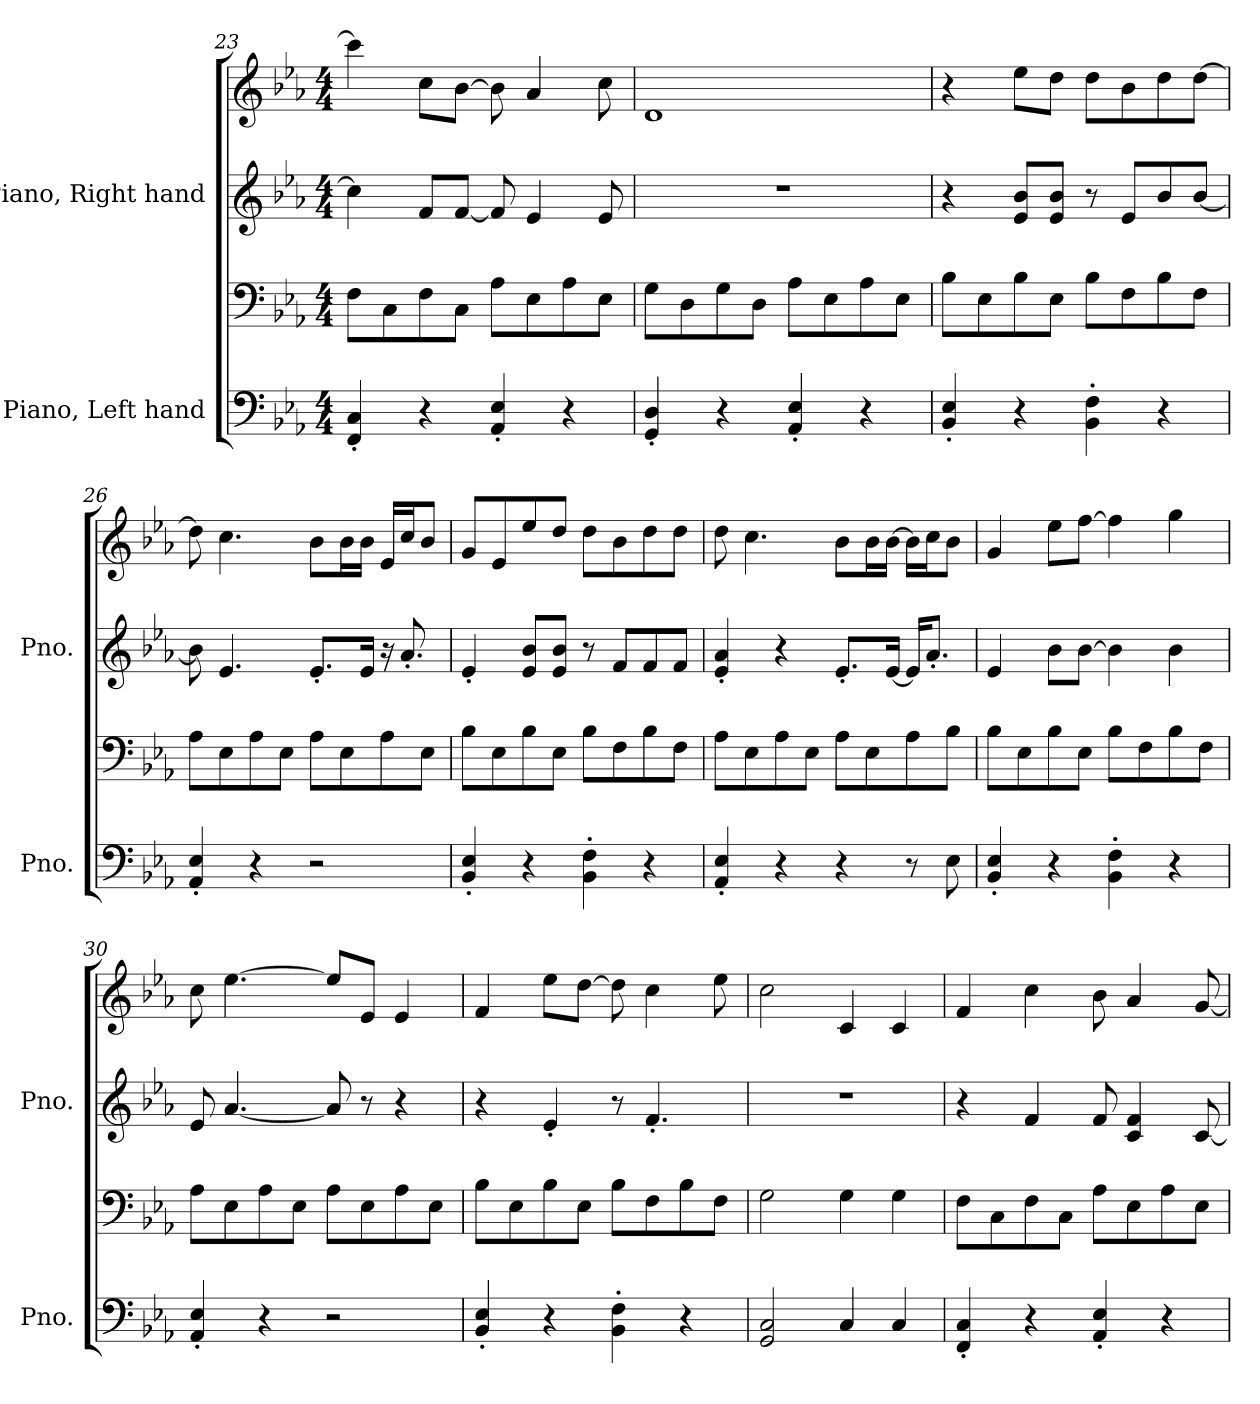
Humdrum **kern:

**kern	**kern	**kern	**kern
*part2	*part2	*part1	*part1
*staff4	*staff3	*staff2	*staff1
*I"Piano, Left hand	*	*I"Piano, Right hand	*
*I'Pno.	*	*I'Pno.	*
*clefF4	*clefF4	*clefG2	*clefG2
*k[b-e-a-]	*k[b-e-a-]	*k[b-e-a-]	*k[b-e-a-]
*M4/4	*M4/4	*M4/4	*M4/4
=23	=23	=23	=23
4FF/' 4C/'	8F\L	4cc\]	4ccc\]
.	8C\	.	.
4r	8F\	8f/L	8cc\L
.	8C\J	[8f/J	[8b-\J
4AA-/' 4E-/'	8A-\L	8f/]	8b-\]
.	8E-\	4e-/	4a-/
4r	8A-\	.	.
.	8E-\J	8e-/	8cc\
=24	=24	=24	=24
4GG/' 4D/'	8G\L	1r	1d
.	8D\	.	.
4r	8G\	.	.
.	8D\J	.	.
4AA-/' 4E-/'	8A-\L	.	.
.	8E-\	.	.
4r	8A-\	.	.
.	8E-\J	.	.
=25	=25	=25	=25
4BB-/' 4E-/'	8B-\L	4r	4r
.	8E-\	.	.
4r	8B-\	8e-/ 8b-/L	8ee-\L
.	8E-\J	8e-/ 8b-/J	8dd\J
4BB-\' 4F\'	8B-\L	8r	8dd\L
.	8F\	8e-/L	8b-\
4r	8B-\	8b-/	8dd\
.	8F\J	[8b-/J	[8dd\J
!!LO:PB:g=z
=26	=26	=26	=26
4AA-/' 4E-/'	8A-\L	8b-\]	8dd\]
.	8E-\	4.e-/	4.cc\
4r	8A-\	.	.
.	8E-\J	.	.
2r	8A-\L	8.e-'/L	8b-\L
.	8E-\	.	16b-\L
.	.	16e-/Jk	16b-\JJ
.	8A-\	16r	16e-/LL
.	.	8.a-'/	16cc/J
.	8E-\J	.	8b-/J
=27	=27	=27	=27
4BB-/' 4E-/'	8B-\L	4e-'/	8g/L
.	8E-\	.	8e-/
4r	8B-\	8e-/ 8b-/L	8ee-/
.	8E-\J	8e-/ 8b-/J	8dd/J
4BB-\' 4F\'	8B-\L	8r	8dd\L
.	8F\	8f/L	8b-\
4r	8B-\	8f/	8dd\
.	8F\J	8f/J	8dd\J
=28	=28	=28	=28
4AA-/' 4E-/'	8A-\L	4e-/' 4a-/'	8dd\
.	8E-\	.	4.cc\
4r	8A-\	4r	.
.	8E-\J	.	.
4r	8A-\L	8.e-'/L	8b-\L
.	8E-\	.	16b-\L
.	.	[16e-/Jk	[16b-\JJ
8r	8A-\	16e-/KL]	16b-\LL]
.	.	8.a-'/J	16cc\J
8E-\	8B-\J	.	8b-\J
=29	=29	=29	=29
4BB-/' 4E-/'	8B-\L	4e-/	4g/
.	8E-\	.	.
4r	8B-\	8b-\L	8ee-\L
.	8E-\J	[8b-\J	[8ff\J
4BB-\' 4F\'	8B-\L	4b-\]	4ff\]
.	8F\	.	.
4r	8B-\	4b-\	4gg\
.	8F\J	.	.
!!LO:LB:g=z
=30	=30	=30	=30
4AA-/' 4E-/'	8A-\L	8e-/	8cc\
.	8E-\	[4.a-/	[4.ee-\
4r	8A-\	.	.
.	8E-\J	.	.
2r	8A-\L	8a-/]	8ee-/L]
.	8E-\	8r	8e-/J
.	8A-\	4r	4e-/
.	8E-\J	.	.
=31	=31	=31	=31
4BB-/' 4E-/'	8B-\L	4r	4f/
.	8E-\	.	.
4r	8B-\	4e-'/	8ee-\L
.	8E-\J	.	[8dd\J
4BB-\' 4F\'	8B-\L	8r	8dd\]
.	8F\	4.f'/	4cc\
4r	8B-\	.	.
.	8F\J	.	8ee-\
=32	=32	=32	=32
2GG/ 2C/	2G\	1r	2cc\
4C/	4G\	.	4c/
4C/	4G\	.	4c/
=33	=33	=33	=33
4FF/' 4C/'	8F\L	4r	4f/
.	8C\	.	.
4r	8F\	4f/	4cc\
.	8C\J	.	.
4AA-/' 4E-/'	8A-\L	8f/	8b-\
.	8E-\	4c/ 4f/	4a-/
4r	8A-\	.	.
.	8E-\J	[8c/	[8g/
=	=	=	=
*-	*-	*-	*-
